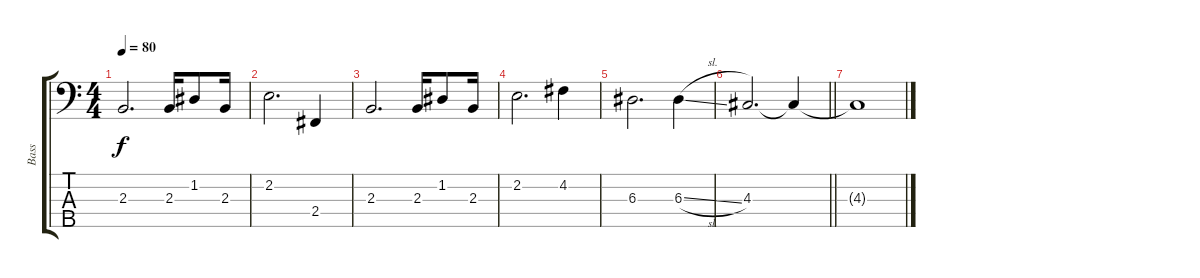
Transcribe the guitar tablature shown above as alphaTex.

\track ("Bass" "Bass") {instrument electricbassfinger}
\staff {score tabs}
\tuning (G2 D2 A1 E1 B0) {hide}
\ts (4 4)
\tempo 80
\clef f4
\ks c
2.3.2{d dy f} 2.3.16 1.2.8 2.3.16 |
2.2.2{d} 2.4.4 |
2.3.2{d} 2.3.16 1.2.8 2.3.16 |
2.2.2{d} 4.2.4 |
6.3.2{d} 6.3{sl}.4 |
\barLineRight lightlight
4.3.2{d} 4.3{t}.4 |
4.3{t}.1
